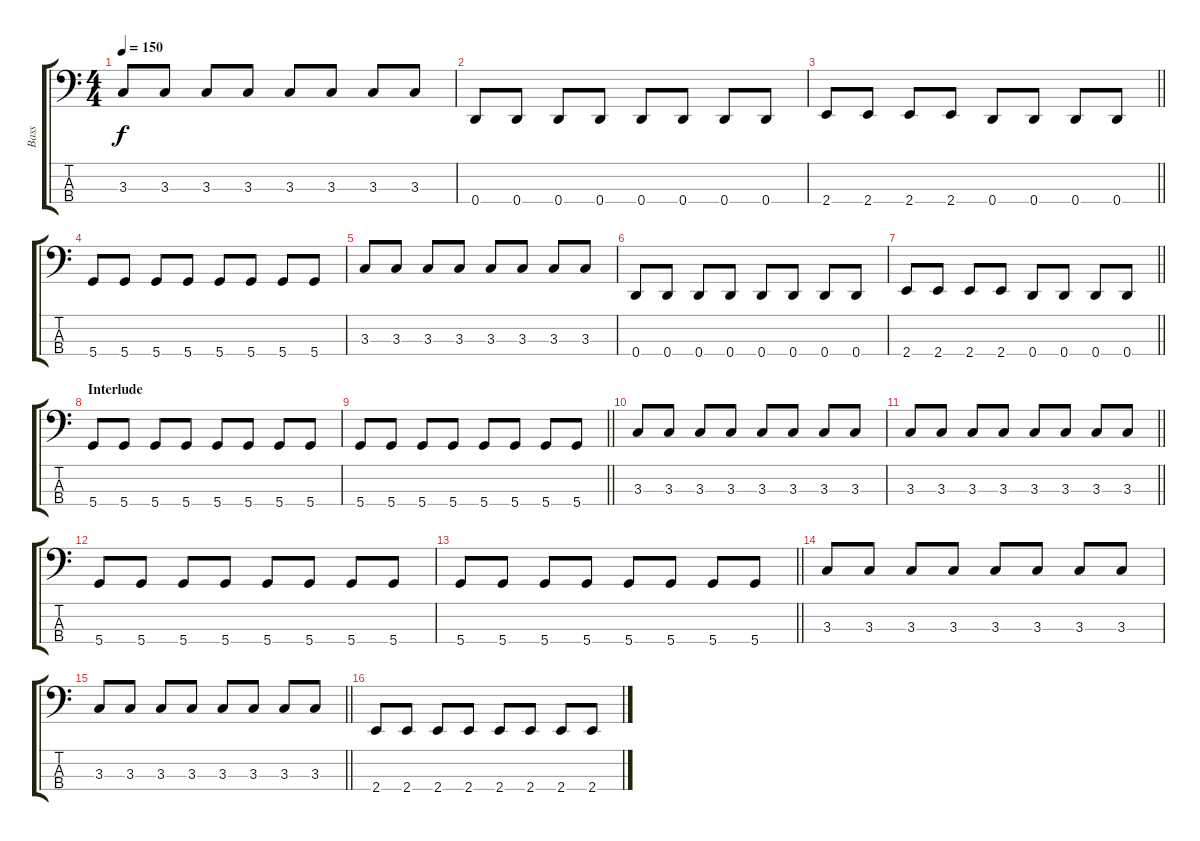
\track ("Bass" "Bass") {instrument electricbasspick}
\staff {score tabs}
\tuning (G2 D2 A1 D1) {hide}
\ts (4 4)
\tempo 150
\clef f4
\ks c
3.3.8{dy f} 3.3.8 3.3.8 3.3.8 3.3.8 3.3.8 3.3.8 3.3.8 |
0.4.8 0.4.8 0.4.8 0.4.8 0.4.8 0.4.8 0.4.8 0.4.8 |
\barLineRight lightlight
2.4.8 2.4.8 2.4.8 2.4.8 0.4.8 0.4.8 0.4.8 0.4.8 |
5.4.8 5.4.8 5.4.8 5.4.8 5.4.8 5.4.8 5.4.8 5.4.8 |
3.3.8 3.3.8 3.3.8 3.3.8 3.3.8 3.3.8 3.3.8 3.3.8 |
0.4.8 0.4.8 0.4.8 0.4.8 0.4.8 0.4.8 0.4.8 0.4.8 |
\barLineRight lightlight
2.4.8 2.4.8 2.4.8 2.4.8 0.4.8 0.4.8 0.4.8 0.4.8 |
\section ("" "Interlude")
5.4.8 5.4.8 5.4.8 5.4.8 5.4.8 5.4.8 5.4.8 5.4.8 |
\barLineRight lightlight
5.4.8 5.4.8 5.4.8 5.4.8 5.4.8 5.4.8 5.4.8 5.4.8 |
3.3.8 3.3.8 3.3.8 3.3.8 3.3.8 3.3.8 3.3.8 3.3.8 |
\barLineRight lightlight
3.3.8 3.3.8 3.3.8 3.3.8 3.3.8 3.3.8 3.3.8 3.3.8 |
5.4.8 5.4.8 5.4.8 5.4.8 5.4.8 5.4.8 5.4.8 5.4.8 |
\barLineRight lightlight
5.4.8 5.4.8 5.4.8 5.4.8 5.4.8 5.4.8 5.4.8 5.4.8 |
3.3.8 3.3.8 3.3.8 3.3.8 3.3.8 3.3.8 3.3.8 3.3.8 |
\barLineRight lightlight
3.3.8 3.3.8 3.3.8 3.3.8 3.3.8 3.3.8 3.3.8 3.3.8 |
2.4.8 2.4.8 2.4.8 2.4.8 2.4.8 2.4.8 2.4.8 2.4.8
